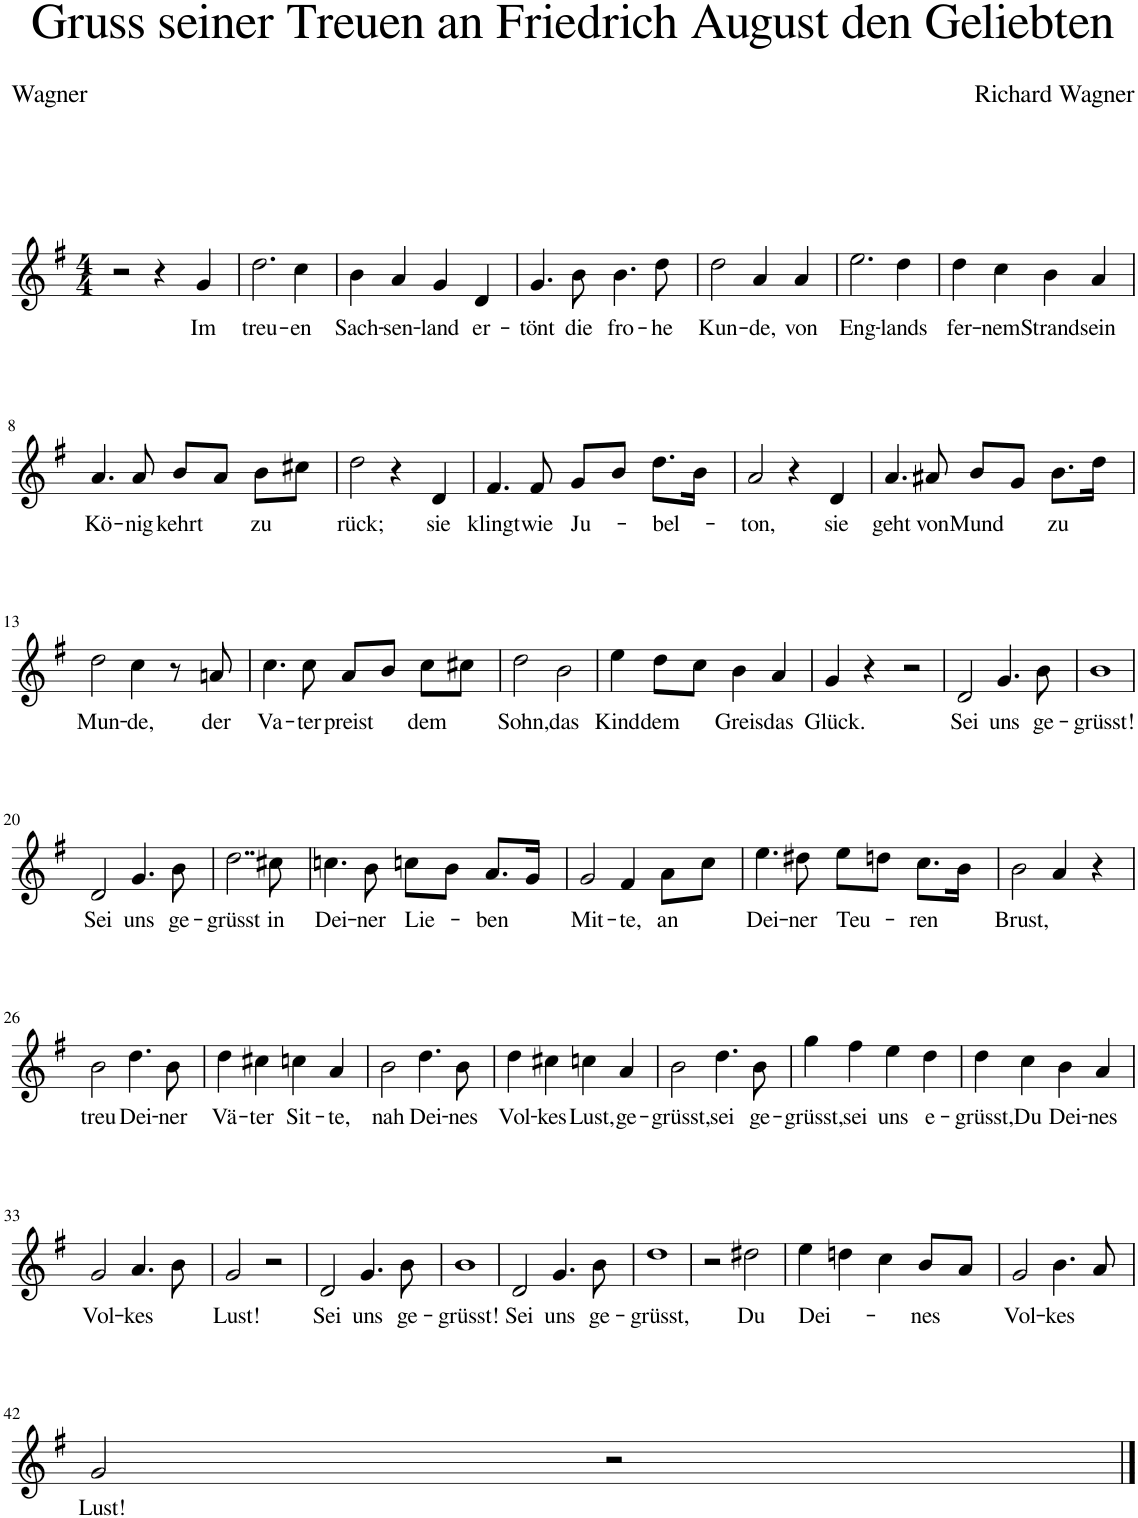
**kern	**text
*part1	*part1
*staff1	*staff1
*I"Piano	*
*I'Pno	*
*clefG2	*
*k[f#]	*
*M4/4	*
=1	=1
2r	.
4r	.
!	!LO:LY:b
4g/	Im
=2	=2
!	!LO:LY:b
2.dd\	treu-
!	!LO:LY:b
4cc\	-en
=3	=3
!	!LO:LY:b
4b\	Sach-
!	!LO:LY:b
4a/	-sen-
!	!LO:LY:b
4g/	-land
!	!LO:LY:b
4d/	er-
=4	=4
!	!LO:LY:b
4.g/	-tönt
!	!LO:LY:b
8b\	die
!	!LO:LY:b
4.b\	fro-
!	!LO:LY:b
8dd\	-he
=5	=5
!	!LO:LY:b
2dd\	Kun-
!	!LO:LY:b
4a/	-de,
!	!LO:LY:b
4a/	von
=6	=6
!	!LO:LY:b
2.ee\	Eng-
!	!LO:LY:b
4dd\	-lands
=7	=7
!	!LO:LY:b
4dd\	fer-
!	!LO:LY:b
4cc\	-nem
!	!LO:LY:b
4b\	Strand
!	!LO:LY:b
4a/	sein
!!LO:LB:g=z
=8	=8
!	!LO:LY:b
4.a/	Kö-
!	!LO:LY:b
8a/	-nig
!	!LO:LY:b
8b/L	kehrt
8a/J	.
!	!LO:LY:b
8b\L	zu
8cc#X\J	.
=9	=9
!	!LO:LY:b
2dd\	-rück;
4r	.
!	!LO:LY:b
4d/	sie
=10	=10
!	!LO:LY:b
4.f#/	klingt
!	!LO:LY:b
8f#/	wie
!	!LO:LY:b
8g/L	Ju-
8b/J	.
!	!LO:LY:b
8.dd\L	-bel-
16b\Jk	.
=11	=11
!	!LO:LY:b
2a/	-ton,
4r	.
!	!LO:LY:b
4d/	sie
=12	=12
!	!LO:LY:b
4.a/	geht
!	!LO:LY:b
8a#X/	von
!	!LO:LY:b
8b/L	Mund
8g/J	.
!	!LO:LY:b
8.b\L	zu
16dd\Jk	.
!!LO:LB:g=z
=13	=13
!	!LO:LY:b
2dd\	Mun-
!	!LO:LY:b
4cc\	-de,
8r	.
!	!LO:LY:b
8an/	der
=14	=14
!	!LO:LY:b
4.cc\	Va-
!	!LO:LY:b
8cc\	-ter
!	!LO:LY:b
8a/L	preist
8b/J	.
!	!LO:LY:b
8cc\L	dem
8cc#X\J	.
=15	=15
!	!LO:LY:b
2dd\	Sohn,
!	!LO:LY:b
2b\	das
=16	=16
!	!LO:LY:b
4ee\	Kind
!	!LO:LY:b
8dd\L	dem
8cc\J	.
!	!LO:LY:b
4b\	Greis
!	!LO:LY:b
4a/	das
=17	=17
!	!LO:LY:b
4g/	Glück.
4r	.
2r	.
=18	=18
!	!LO:LY:b
2d/	Sei
!	!LO:LY:b
4.g/	uns
!	!LO:LY:b
8b\	ge-
=19	=19
!	!LO:LY:b
1b	-grüsst!
!!LO:LB:g=z
=20	=20
!	!LO:LY:b
2d/	Sei
!	!LO:LY:b
4.g/	uns
!	!LO:LY:b
8b\	ge-
=21	=21
!	!LO:LY:b
2..dd\	-grüsst
!	!LO:LY:b
8cc#X\	in
=22	=22
!	!LO:LY:b
4.ccn\	Dei-
!	!LO:LY:b
8b\	-ner
!	!LO:LY:b
8ccn\L	Lie-
8b\J	.
!	!LO:LY:b
8.a/L	-ben
16g/Jk	.
=23	=23
!	!LO:LY:b
2g/	Mit-
!	!LO:LY:b
4f#/	-te,
!	!LO:LY:b
8a\L	an
8cc\J	.
=24	=24
!	!LO:LY:b
4.ee\	Dei-
!	!LO:LY:b
8dd#X\	-ner
!	!LO:LY:b
8ee\L	Teu-
8ddn\J	.
!	!LO:LY:b
8.cc\L	-ren
16b\Jk	.
=25	=25
!	!LO:LY:b
2b\	Brust,
4a/	.
4r	.
!!LO:LB:g=z
=26	=26
!	!LO:LY:b
2b\	treu
!	!LO:LY:b
4.dd\	Dei-
!	!LO:LY:b
8b\	-ner
=27	=27
!	!LO:LY:b
4dd\	Vä-
!	!LO:LY:b
4cc#X\	-ter
!	!LO:LY:b
4ccn\	Sit-
!	!LO:LY:b
4a/	-te,
=28	=28
!	!LO:LY:b
2b\	nah
!	!LO:LY:b
4.dd\	Dei-
!	!LO:LY:b
8b\	-nes
=29	=29
!	!LO:LY:b
4dd\	Vol-
!	!LO:LY:b
4cc#X\	-kes
!	!LO:LY:b
4ccn\	Lust,
!	!LO:LY:b
4a/	ge-
=30	=30
!	!LO:LY:b
2b\	-grüsst,
!	!LO:LY:b
4.dd\	sei
!	!LO:LY:b
8b\	ge-
=31	=31
!	!LO:LY:b
4gg\	-grüsst,
!	!LO:LY:b
4ff#\	sei
!	!LO:LY:b
4ee\	uns
!	!LO:LY:b
4dd\	e-
=32	=32
!	!LO:LY:b
4dd\	-grüsst,
!	!LO:LY:b
4cc\	Du
!	!LO:LY:b
4b\	Dei-
!	!LO:LY:b
4a/	-nes
!!LO:LB:g=z
=33	=33
!	!LO:LY:b
2g/	Vol-
!	!LO:LY:b
4.a/	-kes
8b\	.
=34	=34
!	!LO:LY:b
2g/	Lust!
2r	.
=35	=35
!	!LO:LY:b
2d/	Sei
!	!LO:LY:b
4.g/	uns
!	!LO:LY:b
8b\	ge-
=36	=36
!	!LO:LY:b
1b	-grüsst!
=37	=37
!	!LO:LY:b
2d/	Sei
!	!LO:LY:b
4.g/	uns
!	!LO:LY:b
8b\	ge-
=38	=38
!	!LO:LY:b
1dd	grüsst,
=39	=39
2r	.
!	!LO:LY:b
2dd#X\	Du
=40	=40
!	!LO:LY:b
4ee\	Dei-
4ddn\	.
4cc\	.
!	!LO:LY:b
8b/L	-nes
8a/J	.
=41	=41
!	!LO:LY:b
2g/	Vol-
!	!LO:LY:b
4.b\	-kes
8a/	.
!!LO:LB:g=z
=42	=42
!	!LO:LY:b
2g/	Lust!
2r	.
==	==
*-	*-
